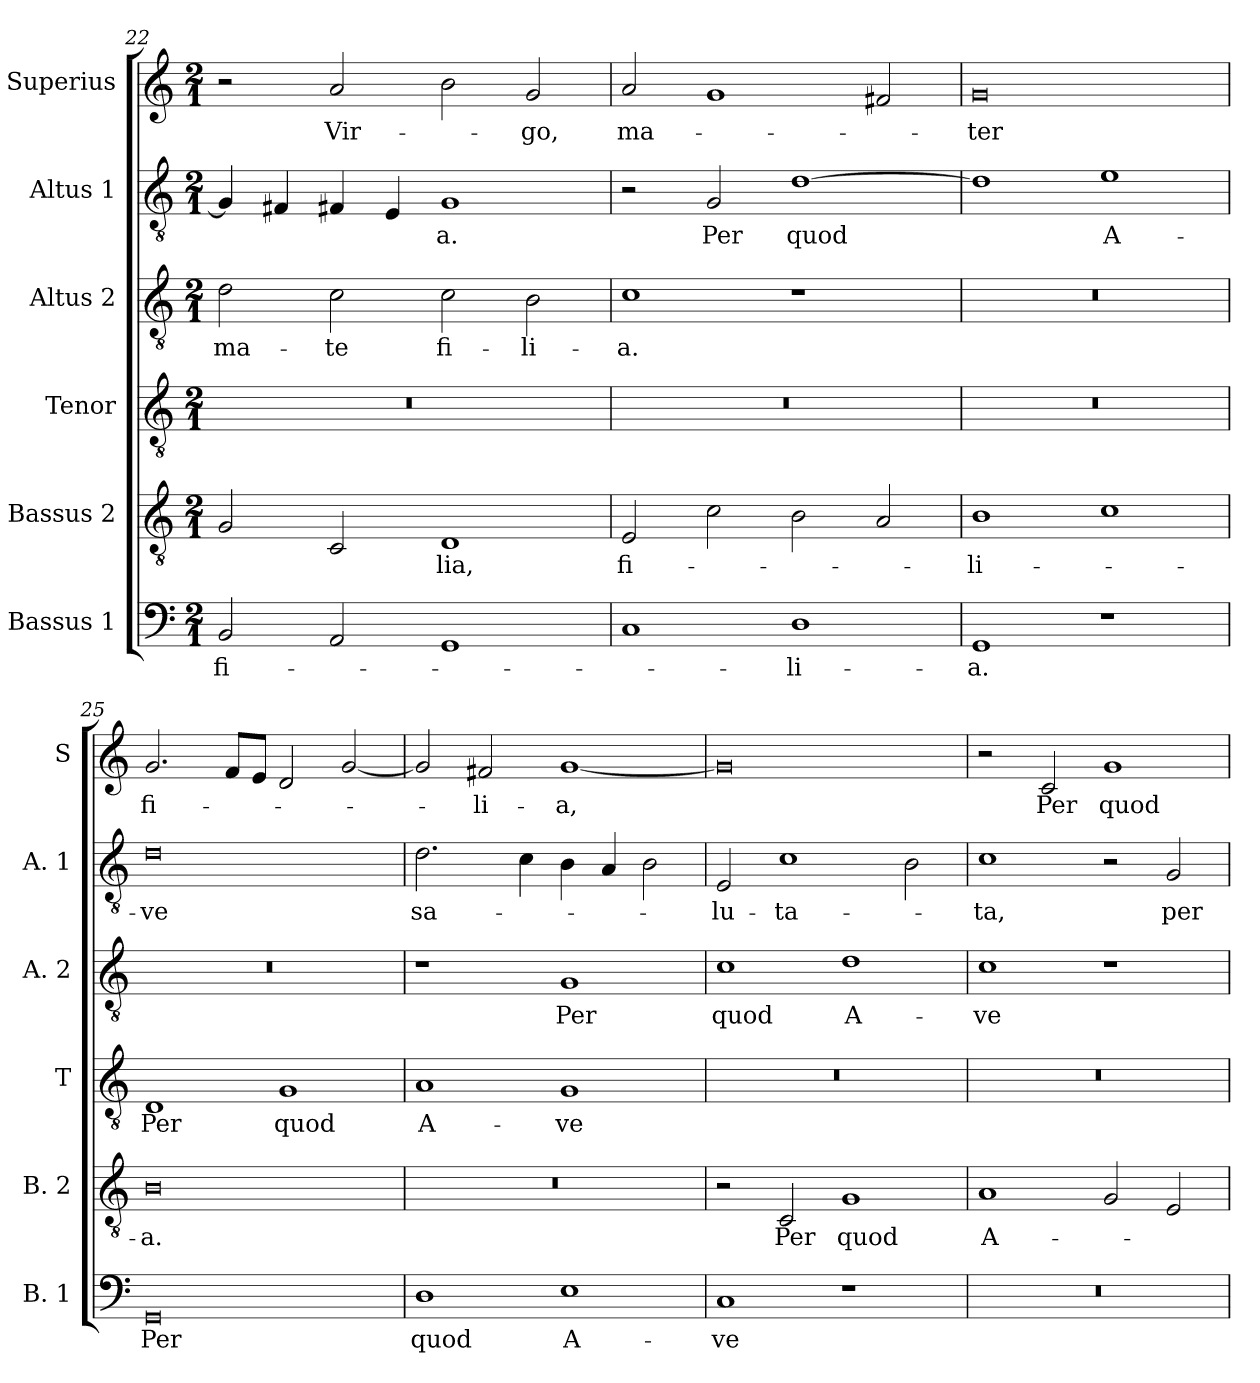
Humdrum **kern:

**kern	**text	**kern	**text	**kern	**text	**kern	**text	**kern	**text	**kern	**text
*part6	*part6	*part5	*part5	*part4	*part4	*part3	*part3	*part2	*part2	*part1	*part1
*staff6	*staff6	*staff5	*staff5	*staff4	*staff4	*staff3	*staff3	*staff2	*staff2	*staff1	*staff1
*I"Bassus 1	*	*I"Bassus 2	*	*I"Tenor	*	*I"Altus 2	*	*I"Altus 1	*	*I"Superius	*
*I'B. 1	*	*I'B. 2	*	*I'T	*	*I'A. 2	*	*I'A. 1	*	*I'S	*
*clefF4	*	*clefGv2	*	*clefGv2	*	*clefGv2	*	*clefGv2	*	*clefG2	*
*k[]	*	*k[]	*	*k[]	*	*k[]	*	*k[]	*	*k[]	*
*C:	*	*C:	*	*C:	*	*C:	*	*C:	*	*C:	*
*M2/1	*	*M2/1	*	*M2/1	*	*M2/1	*	*M2/1	*	*M2/1	*
=22	=22	=22	=22	=22	=22	=22	=22	=22	=22	=22	=22
2BB	fi-	2G	.	0r	.	2d	ma-	4G]	.	2r	.
.	.	.	.	.	.	.	.	4F#X	.	.	.
2AA	.	2C	.	.	.	2c	-te	4F#X	.	2a	Vir-
.	.	.	.	.	.	.	.	4E	.	.	.
1GG	.	1D	-lia,	.	.	2c	fi-	1G	-a.	2b	.
.	.	.	.	.	.	2B	-li-	.	.	2g	-go,
=23	=23	=23	=23	=23	=23	=23	=23	=23	=23	=23	=23
1C	.	2E	fi-	0r	.	1c	-a.	2r	.	2a	ma-
.	.	2c	.	.	.	.	.	2G	Per	1g	.
1D	-li-	2B	.	.	.	1r	.	[1d	quod	.	.
.	.	2A	.	.	.	.	.	.	.	2f#X	.
=24	=24	=24	=24	=24	=24	=24	=24	=24	=24	=24	=24
1GG	-a.	1B	-li-	0r	.	0r	.	1d]	.	0g	-ter
1r	.	1c	.	.	.	.	.	1e	A-	.	.
=25	=25	=25	=25	=25	=25	=25	=25	=25	=25	=25	=25
0GG	Per	0B	-a.	1D	Per	0r	.	0d	-ve	2.g	fi-
.	.	.	.	.	.	.	.	.	.	8fL	.
.	.	.	.	.	.	.	.	.	.	8eJ	.
.	.	.	.	1G	quod	.	.	.	.	2d	.
.	.	.	.	.	.	.	.	.	.	[2g	.
=26	=26	=26	=26	=26	=26	=26	=26	=26	=26	=26	=26
1D	quod	0r	.	1A	A-	1r	.	2.d	sa-	2g]	.
.	.	.	.	.	.	.	.	.	.	2f#X	-li-
.	.	.	.	.	.	.	.	4c	.	.	.
1E	A-	.	.	1G	-ve	1G	Per	4B	.	[1g	-a,
.	.	.	.	.	.	.	.	4A	.	.	.
.	.	.	.	.	.	.	.	2B	.	.	.
=27	=27	=27	=27	=27	=27	=27	=27	=27	=27	=27	=27
1C	-ve	2r	.	0r	.	1c	quod	2E	-lu-	0g]	.
.	.	2C	Per	.	.	.	.	1c	-ta-	.	.
1r	.	1G	quod	.	.	1d	A-	.	.	.	.
.	.	.	.	.	.	.	.	2B	.	.	.
=28	=28	=28	=28	=28	=28	=28	=28	=28	=28	=28	=28
0r	.	1A	A-	0r	.	1c	-ve	1c	-ta,	2r	.
.	.	.	.	.	.	.	.	.	.	2c	Per
.	.	2G	.	.	.	1r	.	2r	.	1g	quod
.	.	2E	.	.	.	.	.	2G	per	.	.
=	=	=	=	=	=	=	=	=	=	=	=
*-	*-	*-	*-	*-	*-	*-	*-	*-	*-	*-	*-
